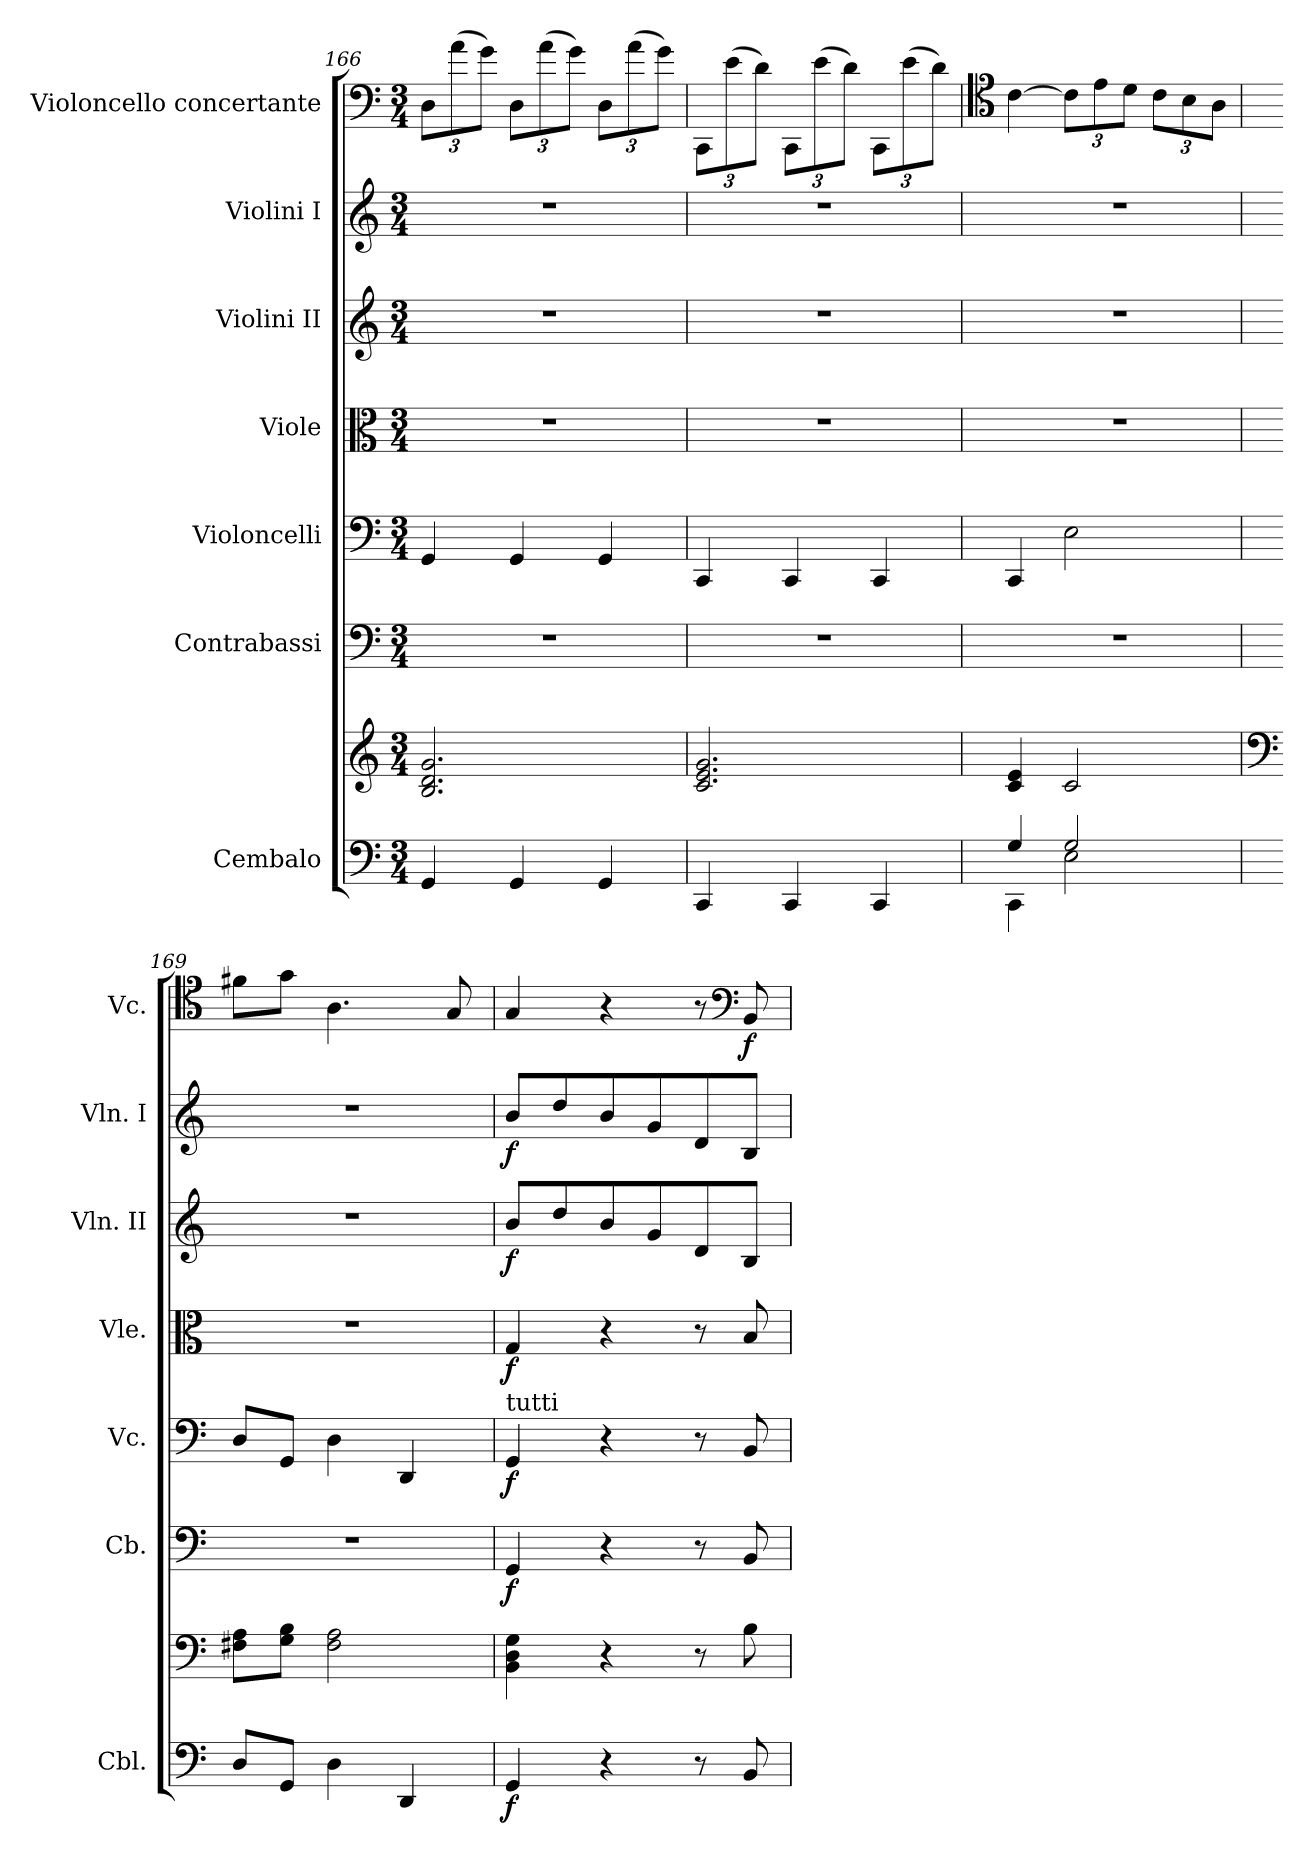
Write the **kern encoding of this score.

**kern	**kern	**dynam	**kern	**dynam	**kern	**dynam	**kern	**dynam	**kern	**dynam	**kern	**dynam	**kern	**dynam
*part7	*part7	*part7	*part6	*part6	*part5	*part5	*part4	*part4	*part3	*part3	*part2	*part2	*part1	*part1
*staff8	*staff7	*staff7/8	*staff6	*staff6	*staff5	*staff5	*staff4	*staff4	*staff3	*staff3	*staff2	*staff2	*staff1	*staff1
*I"Cembalo	*	*	*I"Contrabassi	*	*I"Violoncelli	*	*I"Viole	*	*I"Violini II	*	*I"Violini I	*	*I"Violoncello  concertante	*
*I'Cbl.	*	*	*I'Cb.	*	*I'Vc.	*	*I'Vle.	*	*I'Vln. II	*	*I'Vln. I	*	*I'Vc.	*
*clefF4	*clefG2	*	*clefF4	*	*clefF4	*	*clefC3	*	*clefG2	*	*clefG2	*	*clefF4	*
*	*	*	*ITrd7c12	*	*	*	*	*	*	*	*	*	*	*
*k[]	*k[]	*	*k[]	*	*k[]	*	*k[]	*	*k[]	*	*k[]	*	*k[]	*
*M3/4	*M3/4	*	*M3/4	*	*M3/4	*	*M3/4	*	*M3/4	*	*M3/4	*	*M3/4	*
*	*	*	*	*	*	*	*	*	*	*	*	*	*Xbrackettup	*
=166	=166	=166	=166	=166	=166	=166	=166	=166	=166	=166	=166	=166	=166	=166
4GG/	2.B/ 2.d/ 2.g/	.	2.r	.	4GG/	.	2.r	.	2.r	.	2.r	.	12D\L	.
.	.	.	.	.	.	.	.	.	.	.	.	.	(>12a\	.
.	.	.	.	.	.	.	.	.	.	.	.	.	12g\J)	.
4GG/	.	.	.	.	4GG/	.	.	.	.	.	.	.	12D\L	.
.	.	.	.	.	.	.	.	.	.	.	.	.	(>12a\	.
.	.	.	.	.	.	.	.	.	.	.	.	.	12g\J)	.
4GG/	.	.	.	.	4GG/	.	.	.	.	.	.	.	12D\L	.
.	.	.	.	.	.	.	.	.	.	.	.	.	(>12a\	.
.	.	.	.	.	.	.	.	.	.	.	.	.	12g\J)	.
=167	=167	=167	=167	=167	=167	=167	=167	=167	=167	=167	=167	=167	=167	=167
4CC/	2.c/ 2.e/ 2.g/	.	2.r	.	4CC/	.	2.r	.	2.r	.	2.r	.	12CC\L	.
.	.	.	.	.	.	.	.	.	.	.	.	.	(>12e\	.
.	.	.	.	.	.	.	.	.	.	.	.	.	12d\J)	.
4CC/	.	.	.	.	4CC/	.	.	.	.	.	.	.	12CC\L	.
.	.	.	.	.	.	.	.	.	.	.	.	.	(>12e\	.
.	.	.	.	.	.	.	.	.	.	.	.	.	12d\J)	.
4CC/	.	.	.	.	4CC/	.	.	.	.	.	.	.	12CC\L	.
.	.	.	.	.	.	.	.	.	.	.	.	.	(>12e\	.
.	.	.	.	.	.	.	.	.	.	.	.	.	12d\J)	.
=168	=168	=168	=168	=168	=168	=168	=168	=168	=168	=168	=168	=168	=168	=168
*	*	*	*	*	*	*	*	*	*	*	*	*	*clefC4	*
*^	*	*	*	*	*	*	*	*	*	*	*	*	*	*
4CC\	4G/	4c/ 4e/	.	2.r	.	4CC/	.	2.r	.	2.r	.	2.r	.	[4c\	.
2E\	2G/	2c/	.	.	.	2E\	.	.	.	.	.	.	.	12c\L]	.
.	.	.	.	.	.	.	.	.	.	.	.	.	.	12e\	.
.	.	.	.	.	.	.	.	.	.	.	.	.	.	12d\J	.
.	.	.	.	.	.	.	.	.	.	.	.	.	.	12c\L	.
.	.	.	.	.	.	.	.	.	.	.	.	.	.	12B\	.
.	.	.	.	.	.	.	.	.	.	.	.	.	.	12A\J	.
*v	*v	*	*	*	*	*	*	*	*	*	*	*	*	*	*
!!LO:PB:g=z
=169	=169	=169	=169	=169	=169	=169	=169	=169	=169	=169	=169	=169	=169	=169
*	*clefF4	*	*	*	*	*	*	*	*	*	*	*	*	*
8D/L	8F#X\ 8A\L	.	2.r	.	8D/L	.	2.r	.	2.r	.	2.r	.	8f#X\L	.
8GG/J	8G\ 8B\J	.	.	.	8GG/J	.	.	.	.	.	.	.	8g\J	.
4D\	2F#\ 2A\	.	.	.	4D\	.	.	.	.	.	.	.	4.A\	.
4DD/	.	.	.	.	4DD/	.	.	.	.	.	.	.	.	.
.	.	.	.	.	.	.	.	.	.	.	.	.	8G/	.
=170	=170	=170	=170	=170	=170	=170	=170	=170	=170	=170	=170	=170	=170	=170
!	!	!	!	!	!LO:TX:a:t=tutti	!	!	!	!	!	!	!	!	!
!	!	!LO:DY:b=2	!	!LO:DY:b	!	!LO:DY:b	!	!LO:DY:b	!	!LO:DY:b	!	!LO:DY:b	!	!
4GG/	4BB\ 4D\ 4G\	f	4GGG/	f	4GG/	f	4G/	f	8b/L	f	8b/L	f	4G/	.
.	.	.	.	.	.	.	.	.	8dd/	.	8dd/	.	.	.
4r	4r	.	4r	.	4r	.	4r	.	8b/	.	8b/	.	4r	.
.	.	.	.	.	.	.	.	.	8g/	.	8g/	.	.	.
8r	8r	.	8r	.	8r	.	8r	.	8d/	.	8d/	.	8r	.
*	*	*	*	*	*	*	*	*	*	*	*	*	*clefF4	*
!	!	!	!	!	!	!	!	!	!	!	!	!	!	!LO:DY:b
8BB/	8B\	.	8BBB/	.	8BB/	.	8B/	.	8B/J	.	8B/J	.	8BB/	f
=	=	=	=	=	=	=	=	=	=	=	=	=	=	=
*-	*-	*-	*-	*-	*-	*-	*-	*-	*-	*-	*-	*-	*-	*-
